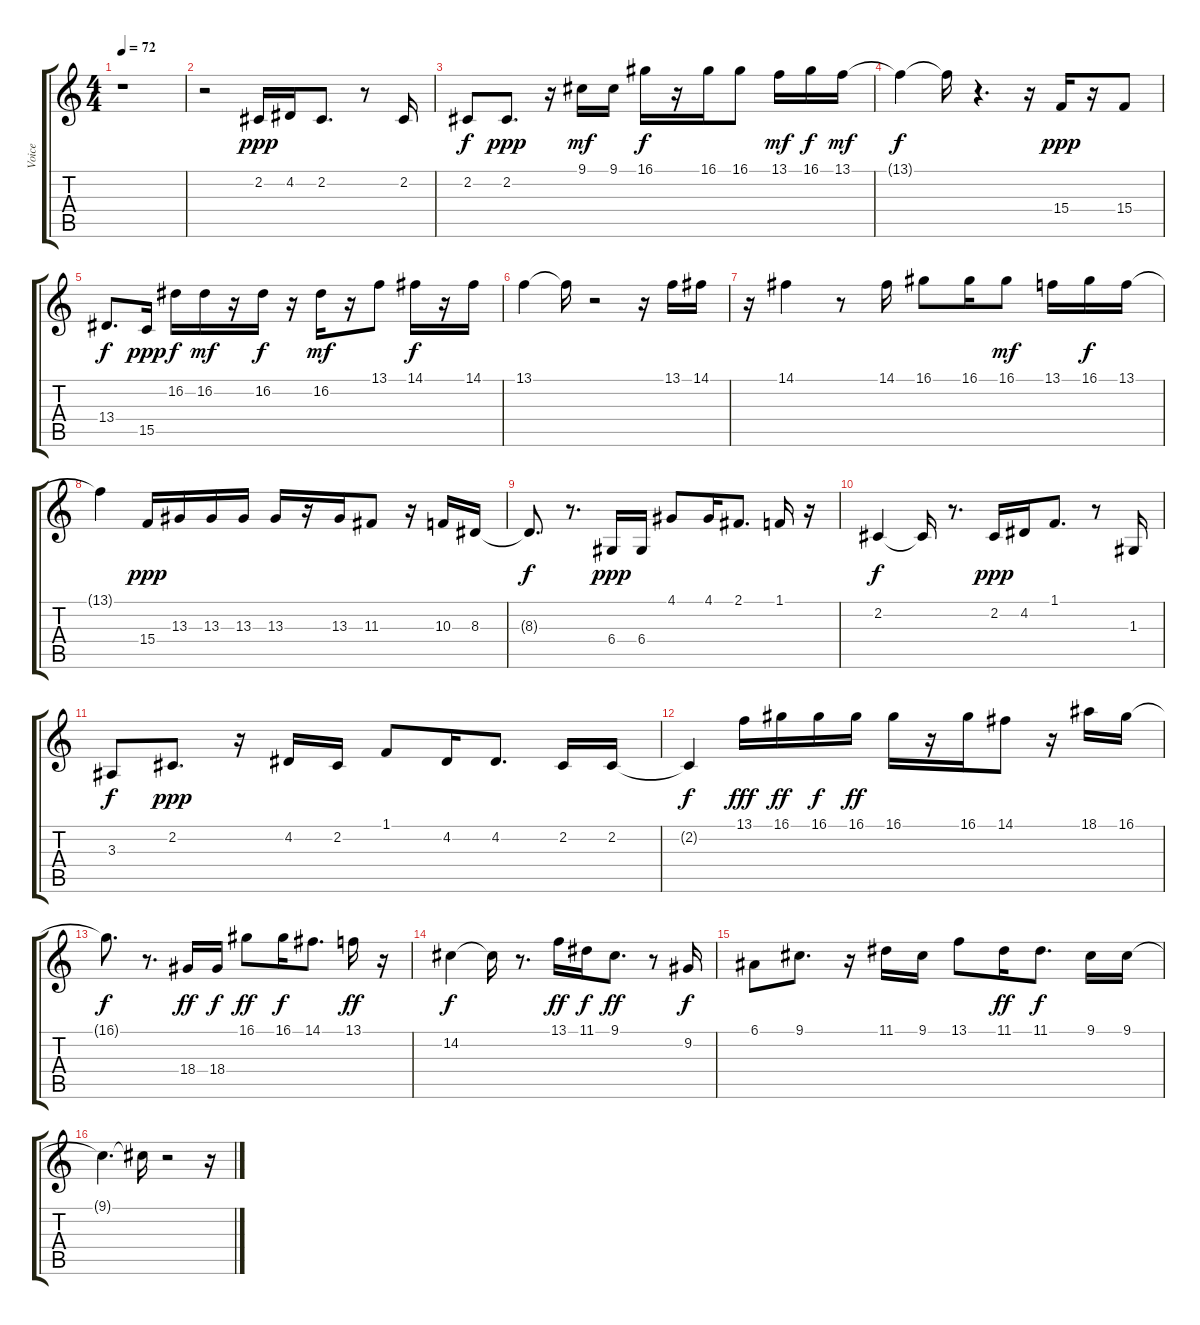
\track ("Voice" "Voice") {instrument harmonica}
\staff {score tabs}
\tuning (E4 B3 G3 D3 A2 E2) {hide}
\ts (4 4)
\tempo 72
\clef g2
\ks c
r.1{dy f} |
r.2 2.2.16{dy ppp} 4.2.16 2.2.8{d} r.8 2.2.16 |
2.2.8{dy f} 2.2.8{d dy ppp} r.16 9.1.16{dy mf} 9.1.16 16.1.16{dy f} r.16 16.1.16 16.1.8 13.1.16{dy mf} 16.1.16{dy f} 13.1.16{dy mf} |
13.1{t}.4{dy f} 13.1{t}.16 r.4{d} r.16 15.4.16{dy ppp} r.16 15.4.8 |
13.4.8{d dy f} 15.5.16{dy ppp} 16.2.16{dy f} 16.2.16{dy mf} r.16 16.2.16{dy f} r.16 16.2.16{dy mf} r.16 13.1.8 14.1.16{dy f} r.16 14.1.16 |
13.1.4 13.1{t}.16 r.2 r.16 13.1.16 14.1.16 |
r.16 14.1.4 r.8 14.1.16 16.1.8 16.1.16 16.1.8{dy mf} 13.1.16 16.1.16{dy f} 13.1.16 |
13.1{t}.4 15.4.16{dy ppp} 13.3.16 13.3.16 13.3.16 13.3.16 r.16 13.3.16 11.3.8 r.16 10.3.16 8.3.16 |
8.3{t}.8{d dy f} r.8{d} 6.4.16{dy ppp} 6.4.16 4.1.8 4.1.16 2.1.8{d} 1.1.16 r.16 |
2.2.4{dy f} 2.2{t}.16 r.8{d} 2.2.16{dy ppp} 4.2.16 1.1.8{d} r.8 1.3.16 |
3.3.8{dy f} 2.2.8{d dy ppp} r.16 4.2.16 2.2.16 1.1.8 4.2.16 4.2.8{d} 2.2.16 2.2.16 |
2.2{t}.4{dy f} 13.1.16{dy fff} 16.1.16{dy ff} 16.1.16{dy f} 16.1.16{dy ff} 16.1.16 r.16 16.1.16 14.1.8 r.16 18.1.16 16.1.16 |
16.1{t}.8{d dy f} r.8{d} 18.4.16{dy ff} 18.4.16{dy f} 16.1.8{dy ff} 16.1.16{dy f} 14.1.8{d} 13.1.16{dy ff} r.16 |
14.2.4{dy f} 14.2{t}.16 r.8{d} 13.1.16{dy ff} 11.1.16{dy f} 9.1.8{d dy ff} r.8 9.2.16{dy f} |
6.1.8 9.1.8{d} r.16 11.1.16 9.1.16 13.1.8 11.1.16{dy ff} 11.1.8{d dy f} 9.1.16 9.1.16 |
9.1{t}.4{d} 9.1{t}.16 r.2 r.16
